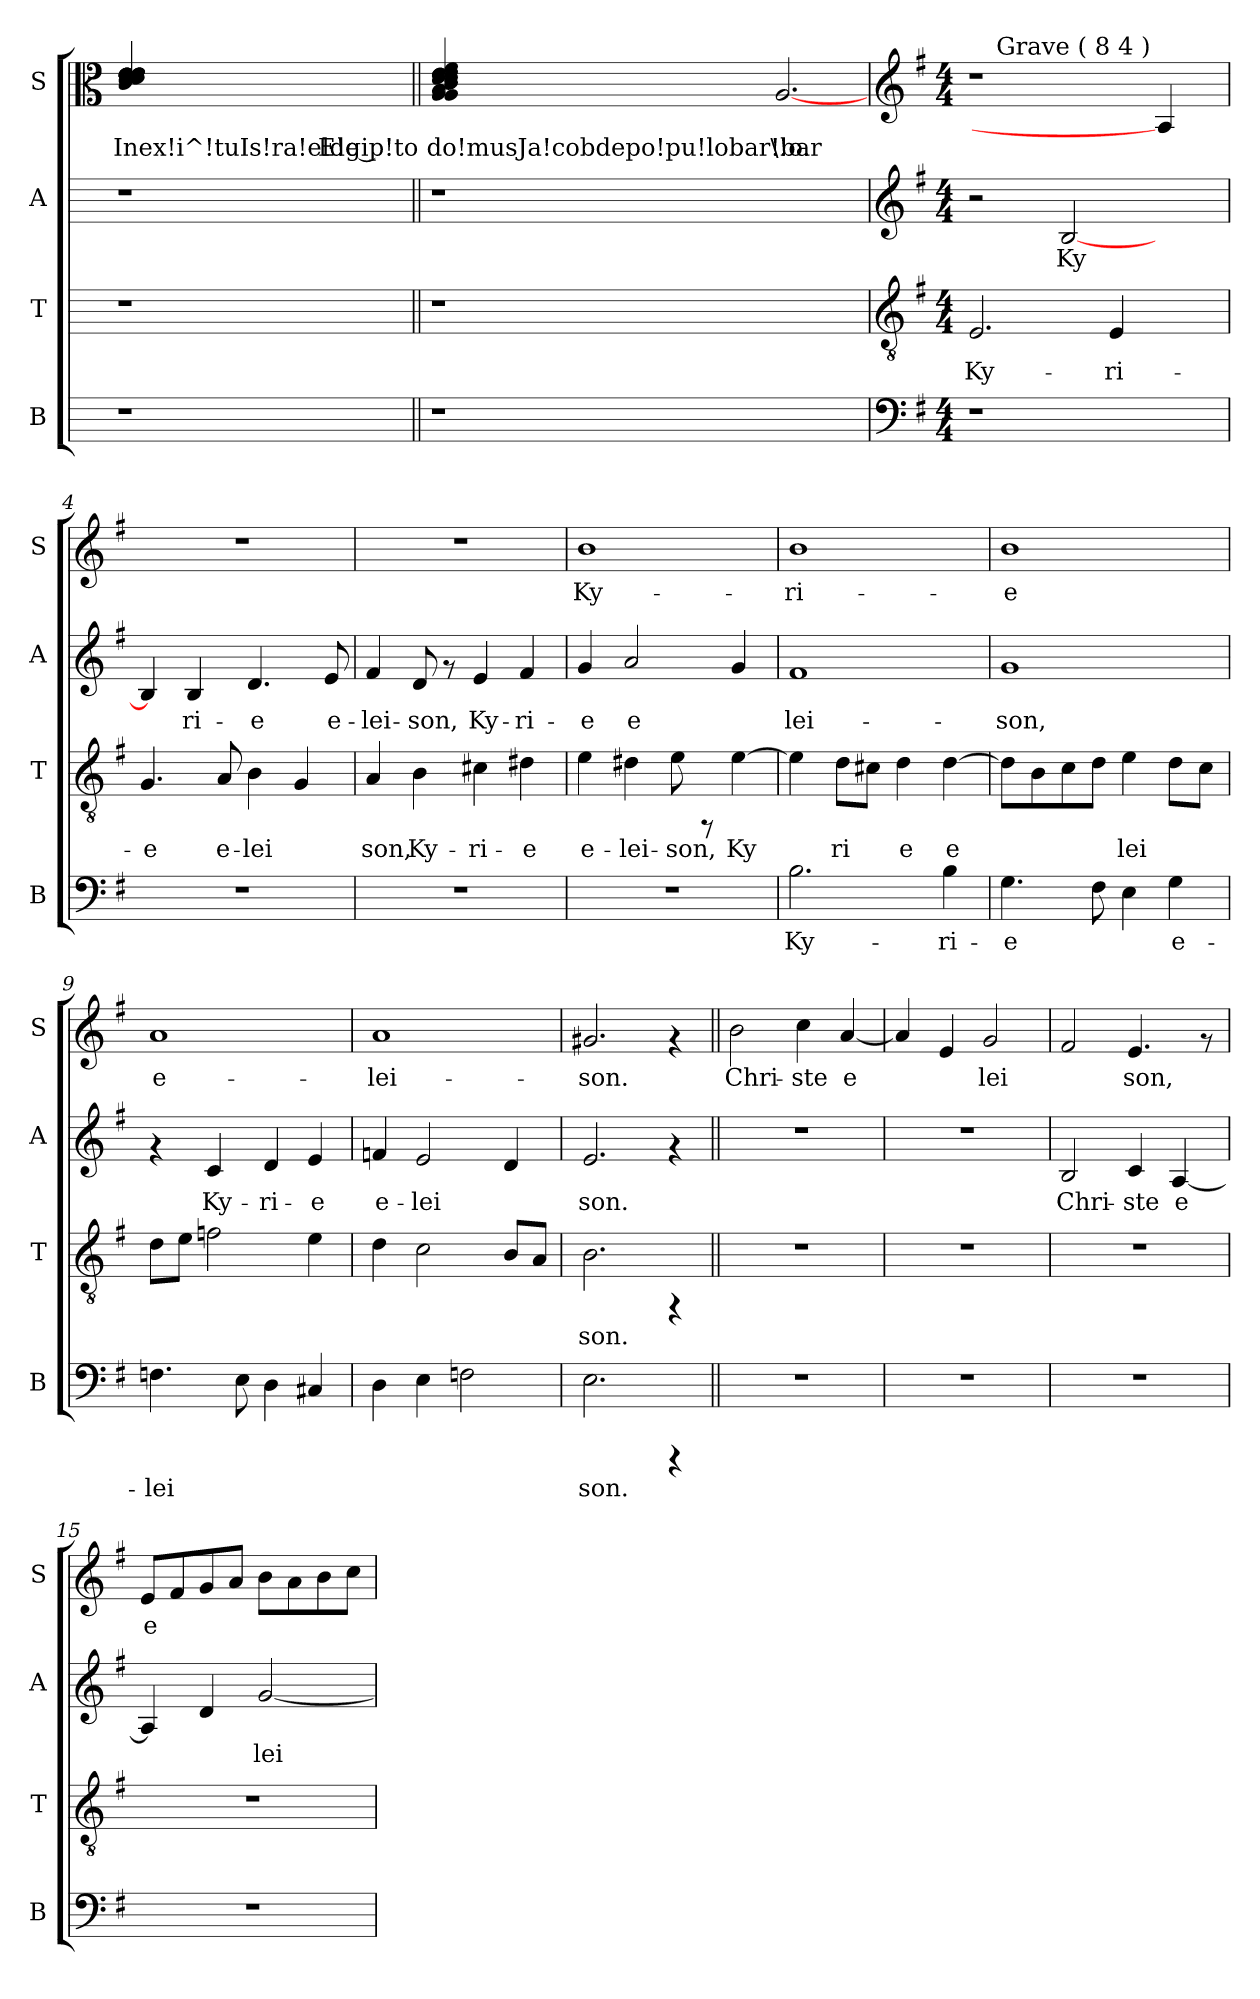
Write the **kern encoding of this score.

**kern	**text	**kern	**text	**kern	**text	**kern	**text
*part4	*part4	*part3	*part3	*part2	*part2	*part1	*part1
*staff4	*staff4	*staff3	*staff3	*staff2	*staff2	*staff1	*staff1
*I"B	*	*I"T	*	*I"A	*	*I"S	*
*I'B	*	*I'T	*	*I'A	*	*I'S	*
!!LO:PB:g=z
*stria5	*	*stria5	*	*stria5	*	*stria5	*
*	*	*	*	*	*	*clefC3	*
*k[]	*	*k[]	*	*k[]	*	*k[]	*
*C:	*	*C:	*	*C:	*	*C:	*
=1	=1	=1	=1	=1	=1	=1	=1
!	!	!	!	!	!	!	!LO:LY:b:cj
1r	.	1r	.	1r	.	4e/ 4e/ 4e/ 4e/ 4e/ 4e/ 4e/ 4e/ 4e/ 4d/ 4d/ 4c/	Inex!i^!tuIs!ra!elde E!gip!to
.	.	.	.	.	.	2.ryy	.
=2||	=2||	=2||	=2||	=2||	=2||	=2||	=2||
!	!	!	!	!	!	!	!LO:LY:b:cj
1r	.	1r	.	1r	.	4f/ 4e/ 4e/ 4e/ 4d/ 4d/ 4c/ 4A/ 4A/ 4B/	do!musJa!cobdepo!pu!lobar!bar
!	!	!	!	!	!	!	!LO:LY:b:cj
.	.	.	.	.	.	[2.A	\!o.
!!LO:PB:g=z
=3	=3	=3	=3	=3	=3	=3	=3
*clefF4	*	*clefGv2	*	*clefG2	*	*clefG2	*
*k[f#]	*	*k[f#]	*	*k[f#]	*	*k[f#]	*
*G:	*	*G:	*	*G:	*	*G:	*
*M4/4	*	*M4/4	*	*M4/4	*	*M4/4	*
!	!	!	!LO:LY:b:cj	!	!	!	!
*	*	*	*	*	*	*^	*
1r	.	2.E/	Ky-	2r	.	1r	16.ryy	.
!	!	!	!	!	!	!	!LO:TX:a:t=Grave ( 8 4 )	!
.	.	.	.	.	.	.	1ryy	.
!	!	!	!	!	!LO:LY:b:cj	!	!	!
.	.	.	.	[<2B/	Ky-	.	.	.
!	!	!	!LO:LY:b:cj	!	!	!	!	!
.	.	4E/	-ri-	.	.	.	.	.
4ryy	.	4ryy	.	4ryy	.	4A]	.	.
.	.	.	.	.	.	.	8ryy	.
.	.	.	.	.	.	.	32ryy	.
=4	=4	=4	=4	=4	=4	=4	=4	=4
!	!	!	!LO:LY:b:cj	!	!LO:LY:b:cj	!	!	!
*	*	*	*	*	*	*v	*v	*
1r	.	4.G/	-e	4B/]	--	1r	.
!	!	!	!	!	!LO:LY:b:cj	!	!
.	.	.	.	4B/	-ri-	.	.
!	!	!	!LO:LY:b:cj	!	!	!	!
.	.	8A/	e-	.	.	.	.
!	!	!	!LO:LY:b:cj	!	!LO:LY:b:cj	!	!
.	.	4B\	-lei-	4.d/	-e	.	.
!	!	!	!LO:LY:b:cj	!	!	!	!
.	.	4G/	--	.	.	.	.
!	!	!	!	!	!LO:LY:b:cj	!	!
.	.	.	.	8e/	e-	.	.
=5	=5	=5	=5	=5	=5	=5	=5
!	!	!	!LO:LY:b:cj	!	!LO:LY:b:cj	!	!
1r	.	4A/	-son,	4f#/	-lei-	1r	.
!	!	!	!LO:LY:b:cj	!	!LO:LY:b:cj	!	!
.	.	4B\	Ky-	8d/	-son,	.	.
.	.	.	.	8rf	.	.	.
!	!	!	!LO:LY:b:cj	!	!LO:LY:b:cj	!	!
.	.	4c#X\	-ri-	4e/	Ky-	.	.
!	!	!	!LO:LY:b:cj	!	!LO:LY:b:cj	!	!
.	.	4d#X\	-e	4f#/	-ri-	.	.
=6	=6	=6	=6	=6	=6	=6	=6
!	!	!	!LO:LY:b:cj	!	!LO:LY:b:cj	!	!LO:LY:b:cj
1r	.	4e\	e-	4g/	-e	1b	Ky-
!	!	!	!LO:LY:b:cj	!	!LO:LY:b:cj	!	!
.	.	4d#X\	-lei-	2a/	e-	.	.
!	!	!	!LO:LY:b:cj	!	!	!	!
.	.	8e\	-son,	.	.	.	.
.	.	8rFF	.	.	.	.	.
!	!	!	!LO:LY:b:cj	!	!LO:LY:b:cj	!	!
.	.	[>4e\	Ky-	4g/	--	.	.
=7	=7	=7	=7	=7	=7	=7	=7
!	!LO:LY:b:cj	!	!LO:LY:b:cj	!	!LO:LY:b:cj	!	!LO:LY:b:cj
2.B\	Ky-	4e\]	--	1f#	-lei-	1b	-ri-
!	!	!	!LO:LY:b:cj	!	!	!	!
.	.	8d\L	-ri-	.	.	.	.
!	!	!	!LO:LY:b:cj	!	!	!	!
.	.	8c#X\J	--	.	.	.	.
!	!	!	!LO:LY:b:cj	!	!	!	!
.	.	4d\	-e	.	.	.	.
!	!LO:LY:b:cj	!	!LO:LY:b:cj	!	!	!	!
4B\	-ri-	[<4d\	e-	.	.	.	.
!!LO:LB:g=z
=8	=8	=8	=8	=8	=8	=8	=8
!	!LO:LY:b:cj	!	!LO:LY:b:cj	!	!LO:LY:b:cj	!	!LO:LY:b:cj
4.G\	-e	8d\L]	--	1g	-son,	1b	-e
!	!	!	!LO:LY:b:cj	!	!	!	!
.	.	8B\	--	.	.	.	.
!	!	!	!LO:LY:b:cj	!	!	!	!
.	.	8c\	--	.	.	.	.
!	!LO:LY:b:cj	!	!LO:LY:b:cj	!	!	!	!
8F#\	.	8d\J	--	.	.	.	.
!	!LO:LY:b:cj	!	!LO:LY:b:cj	!	!	!	!
4E\	.	4e\	-lei-	.	.	.	.
!	!LO:LY:b:cj	!	!LO:LY:b:cj	!	!	!	!
4G\	e-	8d\L	--	.	.	.	.
!	!	!	!LO:LY:b:cj	!	!	!	!
.	.	8c\J	--	.	.	.	.
=9	=9	=9	=9	=9	=9	=9	=9
!	!LO:LY:b:cj	!	!LO:LY:b:cj	!	!	!	!LO:LY:b:cj
4.Fn\	-lei-	8d\L	--	4rf	.	1a	e-
!	!	!	!LO:LY:b:cj	!	!	!	!
.	.	8e\J	--	.	.	.	.
!	!	!	!LO:LY:b:cj	!	!LO:LY:b:cj	!	!
.	.	2fn\	--	4c/	Ky-	.	.
!	!LO:LY:b:cj	!	!	!	!	!	!
8E\	--	.	.	.	.	.	.
!	!LO:LY:b:cj	!	!	!	!LO:LY:b:cj	!	!
4D\	--	.	.	4d/	-ri-	.	.
!	!LO:LY:b:cj	!	!LO:LY:b:cj	!	!LO:LY:b:cj	!	!
4C#X/	--	4e\	--	4e/	-e	.	.
=10	=10	=10	=10	=10	=10	=10	=10
!	!LO:LY:b:cj	!	!LO:LY:b:cj	!	!LO:LY:b:cj	!	!LO:LY:b:cj
4D\	--	4d\	--	4fn/	e-	1a	-lei-
!	!LO:LY:b:cj	!	!LO:LY:b:cj	!	!LO:LY:b:cj	!	!
4E\	--	2c\	--	2e/	-lei-	.	.
!	!LO:LY:b:cj	!	!	!	!	!	!
2Fn\	--	.	.	.	.	.	.
!	!	!	!LO:LY:b:cj	!	!LO:LY:b:cj	!	!
.	.	8B/L	--	4d/	--	.	.
!	!	!	!LO:LY:b:cj	!	!	!	!
.	.	8A/J	--	.	.	.	.
=11	=11	=11	=11	=11	=11	=11	=11
!	!LO:LY:b:cj	!	!LO:LY:b:cj	!	!LO:LY:b:cj	!	!LO:LY:b:cj
2.E\	-son.	2.B\	-son.	2.e/	-son.	2.g#X/	-son.
4rCCC	.	4rFF	.	4rf	.	4rf	.
=12||	=12||	=12||	=12||	=12||	=12||	=12||	=12||
!	!	!	!	!	!	!	!LO:LY:b:cj
1r	.	1r	.	1r	.	2b\	Chri-
!	!	!	!	!	!	!	!LO:LY:b:cj
.	.	.	.	.	.	4cc\	-ste
!	!	!	!	!	!	!	!LO:LY:b:cj
.	.	.	.	.	.	[>4a/	e-
!!LO:PB:g=z
=13	=13	=13	=13	=13	=13	=13	=13
!	!	!	!	!	!	!	!LO:LY:b:cj
1r	.	1r	.	1r	.	4a/]	--
!	!	!	!	!	!	!	!LO:LY:b:cj
.	.	.	.	.	.	4e/	--
!	!	!	!	!	!	!	!LO:LY:b:cj
.	.	.	.	.	.	2g/	-lei-
=14	=14	=14	=14	=14	=14	=14	=14
!	!	!	!	!	!LO:LY:b:cj	!	!LO:LY:b:cj
1r	.	1r	.	2B/	Chri-	2f#/	--
!	!	!	!	!	!LO:LY:b:cj	!	!LO:LY:b:cj
.	.	.	.	4c/	-ste	4.e/	-son,
!	!	!	!	!	!LO:LY:b:cj	!	!
.	.	.	.	[<4A/	e-	.	.
.	.	.	.	.	.	8rf	.
=15	=15	=15	=15	=15	=15	=15	=15
!	!	!	!	!	!LO:LY:b:cj	!	!LO:LY:b:cj
1r	.	1r	.	4A/]	--	8e/L	e-
!	!	!	!	!	!	!	!LO:LY:b:cj
.	.	.	.	.	.	8f#/	--
!	!	!	!	!	!LO:LY:b:cj	!	!LO:LY:b:cj
.	.	.	.	4d/	--	8g/	--
!	!	!	!	!	!	!	!LO:LY:b:cj
.	.	.	.	.	.	8a/J	--
!	!	!	!	!	!LO:LY:b:cj	!	!LO:LY:b:cj
.	.	.	.	[<2g/	-lei-	8b\L	--
!	!	!	!	!	!	!	!LO:LY:b:cj
.	.	.	.	.	.	8a\	--
!	!	!	!	!	!	!	!LO:LY:b:cj
.	.	.	.	.	.	8b\	--
!	!	!	!	!	!	!	!LO:LY:b:cj
.	.	.	.	.	.	8cc\J	--
=	=	=	=	=	=	=	=
*-	*-	*-	*-	*-	*-	*-	*-
